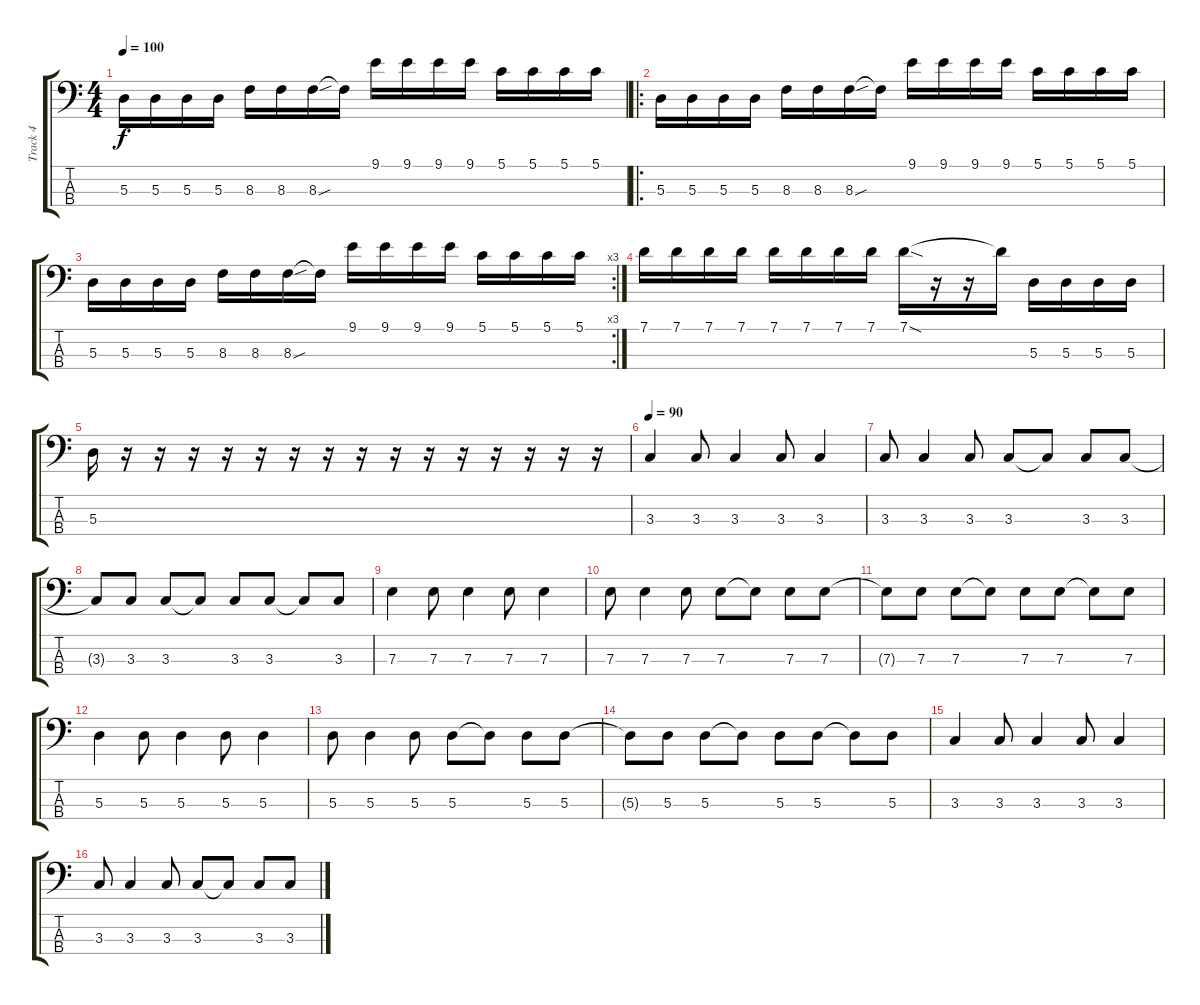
\track ("Track 4" "Track 4") {instrument electricbassfinger}
\staff {score tabs}
\tuning (G2 D2 A1 E1) {hide}
\ts (4 4)
\tempo 100
\clef f4
\ks c
5.3.16{dy f} 5.3.16 5.3.16 5.3.16 8.3.16 8.3.16 8.3{sou}.16 8.3{t}.16 9.1.16 9.1.16 9.1.16 9.1.16 5.1.16 5.1.16 5.1.16 5.1.16 |
\ro
5.3.16 5.3.16 5.3.16 5.3.16 8.3.16 8.3.16 8.3{sou}.16 8.3{t}.16 9.1.16 9.1.16 9.1.16 9.1.16 5.1.16 5.1.16 5.1.16 5.1.16 |
\rc 3
5.3.16 5.3.16 5.3.16 5.3.16 8.3.16 8.3.16 8.3{sou}.16 8.3{t}.16 9.1.16 9.1.16 9.1.16 9.1.16 5.1.16 5.1.16 5.1.16 5.1.16 |
7.1.16 7.1.16 7.1.16 7.1.16 7.1.16 7.1.16 7.1.16 7.1.16 7.1{sod}.16 r.16 r.16 7.1{t}.16 5.3.16 5.3.16 5.3.16 5.3.16 |
5.3.16 r.16 r.16 r.16 r.16 r.16 r.16 r.16 r.16 r.16 r.16 r.16 r.16 r.16 r.16 r.16 |
\tempo 90
3.3.4 3.3.8 3.3.4 3.3.8 3.3.4 |
3.3.8 3.3.4 3.3.8 3.3.8 3.3{t}.8 3.3.8 3.3.8 |
3.3{t}.8 3.3.8 3.3.8 3.3{t}.8 3.3.8 3.3.8 3.3{t}.8 3.3.8 |
7.3.4 7.3.8 7.3.4 7.3.8 7.3.4 |
7.3.8 7.3.4 7.3.8 7.3.8 7.3{t}.8 7.3.8 7.3.8 |
7.3{t}.8 7.3.8 7.3.8 7.3{t}.8 7.3.8 7.3.8 7.3{t}.8 7.3.8 |
5.3.4 5.3.8 5.3.4 5.3.8 5.3.4 |
5.3.8 5.3.4 5.3.8 5.3.8 5.3{t}.8 5.3.8 5.3.8 |
5.3{t}.8 5.3.8 5.3.8 5.3{t}.8 5.3.8 5.3.8 5.3{t}.8 5.3.8 |
3.3.4 3.3.8 3.3.4 3.3.8 3.3.4 |
3.3.8 3.3.4 3.3.8 3.3.8 3.3{t}.8 3.3.8 3.3.8
